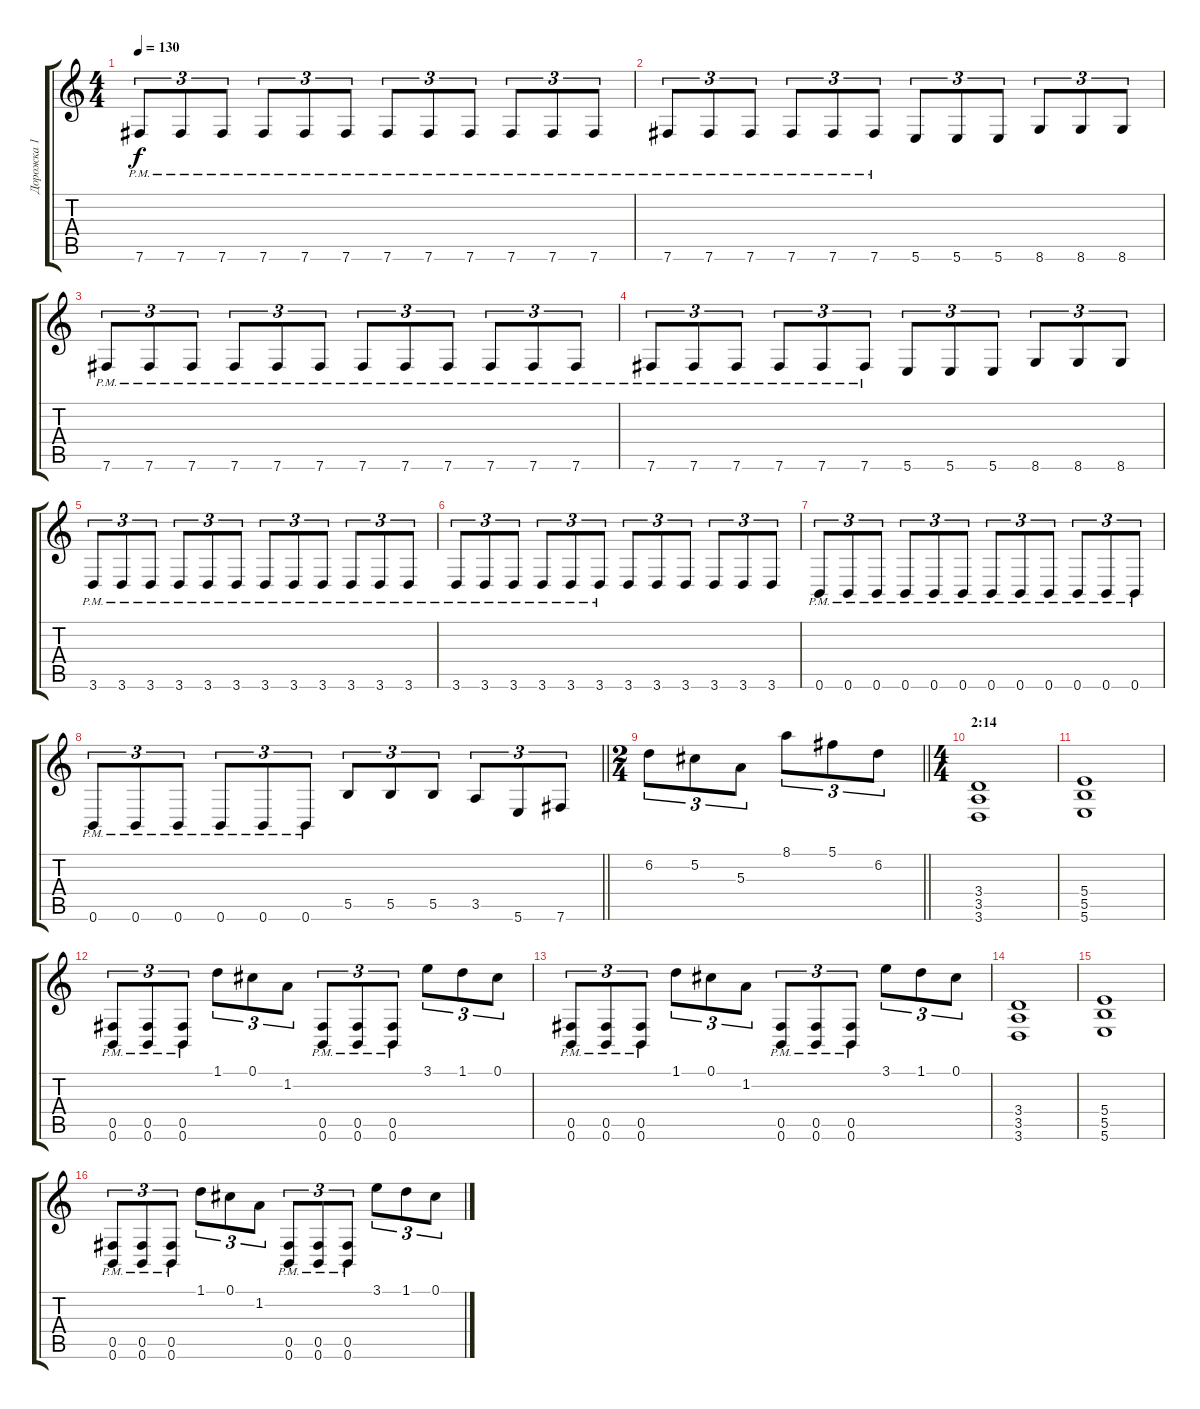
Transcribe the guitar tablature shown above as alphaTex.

\track ("Дорожка 1" "Дорожка 1") {instrument distortionguitar}
\staff {score tabs}
\tuning (Db4 Ab3 E3 B2 Gb2 B1) {hide}
\ts (4 4)
\tempo 130
\clef g2
\ks c
7.6{pm}.8{tu (3 2) dy f} 7.6{pm}.8{tu (3 2)} 7.6{pm}.8{tu (3 2)} 7.6{pm}.8{tu (3 2)} 7.6{pm}.8{tu (3 2)} 7.6{pm}.8{tu (3 2)} 7.6{pm}.8{tu (3 2)} 7.6{pm}.8{tu (3 2)} 7.6{pm}.8{tu (3 2)} 7.6{pm}.8{tu (3 2)} 7.6{pm}.8{tu (3 2)} 7.6{pm}.8{tu (3 2)} |
7.6{pm}.8{tu (3 2)} 7.6{pm}.8{tu (3 2)} 7.6{pm}.8{tu (3 2)} 7.6{pm}.8{tu (3 2)} 7.6{pm}.8{tu (3 2)} 7.6{pm}.8{tu (3 2)} 5.6.8{tu (3 2)} 5.6.8{tu (3 2)} 5.6.8{tu (3 2)} 8.6.8{tu (3 2)} 8.6.8{tu (3 2)} 8.6.8{tu (3 2)} |
7.6{pm}.8{tu (3 2)} 7.6{pm}.8{tu (3 2)} 7.6{pm}.8{tu (3 2)} 7.6{pm}.8{tu (3 2)} 7.6{pm}.8{tu (3 2)} 7.6{pm}.8{tu (3 2)} 7.6{pm}.8{tu (3 2)} 7.6{pm}.8{tu (3 2)} 7.6{pm}.8{tu (3 2)} 7.6{pm}.8{tu (3 2)} 7.6{pm}.8{tu (3 2)} 7.6{pm}.8{tu (3 2)} |
7.6{pm}.8{tu (3 2)} 7.6{pm}.8{tu (3 2)} 7.6{pm}.8{tu (3 2)} 7.6{pm}.8{tu (3 2)} 7.6{pm}.8{tu (3 2)} 7.6{pm}.8{tu (3 2)} 5.6.8{tu (3 2)} 5.6.8{tu (3 2)} 5.6.8{tu (3 2)} 8.6.8{tu (3 2)} 8.6.8{tu (3 2)} 8.6.8{tu (3 2)} |
3.6{pm}.8{tu (3 2)} 3.6{pm}.8{tu (3 2)} 3.6{pm}.8{tu (3 2)} 3.6{pm}.8{tu (3 2)} 3.6{pm}.8{tu (3 2)} 3.6{pm}.8{tu (3 2)} 3.6{pm}.8{tu (3 2)} 3.6{pm}.8{tu (3 2)} 3.6{pm}.8{tu (3 2)} 3.6{pm}.8{tu (3 2)} 3.6{pm}.8{tu (3 2)} 3.6{pm}.8{tu (3 2)} |
3.6{pm}.8{tu (3 2)} 3.6{pm}.8{tu (3 2)} 3.6{pm}.8{tu (3 2)} 3.6{pm}.8{tu (3 2)} 3.6{pm}.8{tu (3 2)} 3.6{pm}.8{tu (3 2)} 3.6.8{tu (3 2)} 3.6.8{tu (3 2)} 3.6.8{tu (3 2)} 3.6.8{tu (3 2)} 3.6.8{tu (3 2)} 3.6.8{tu (3 2)} |
0.6{pm}.8{tu (3 2)} 0.6{pm}.8{tu (3 2)} 0.6{pm}.8{tu (3 2)} 0.6{pm}.8{tu (3 2)} 0.6{pm}.8{tu (3 2)} 0.6{pm}.8{tu (3 2)} 0.6{pm}.8{tu (3 2)} 0.6{pm}.8{tu (3 2)} 0.6{pm}.8{tu (3 2)} 0.6{pm}.8{tu (3 2)} 0.6{pm}.8{tu (3 2)} 0.6{pm}.8{tu (3 2)} |
\barLineRight lightlight
0.6{pm}.8{tu (3 2)} 0.6{pm}.8{tu (3 2)} 0.6{pm}.8{tu (3 2)} 0.6{pm}.8{tu (3 2)} 0.6{pm}.8{tu (3 2)} 0.6{pm}.8{tu (3 2)} 5.5.8{tu (3 2)} 5.5.8{tu (3 2)} 5.5.8{tu (3 2)} 3.5.8{tu (3 2)} 5.6.8{tu (3 2)} 7.6.8{tu (3 2)} |
\ts (2 4)
\barLineRight lightlight
6.2.8{tu (3 2)} 5.2.8{tu (3 2)} 5.3.8{tu (3 2)} 8.1.8{tu (3 2)} 5.1.8{tu (3 2)} 6.2.8{tu (3 2)} |
\ts (4 4)
\section ("" "2:14")
(3.4 3.5 3.6).1 |
(5.4 5.5 5.6).1 |
(0.5{pm} 0.6{pm}).8{tu (3 2)} (0.5{pm} 0.6{pm}).8{tu (3 2)} (0.5{pm} 0.6{pm}).8{tu (3 2)} 1.1.8{tu (3 2)} 0.1.8{tu (3 2)} 1.2.8{tu (3 2)} (0.5{pm} 0.6{pm}).8{tu (3 2)} (0.5{pm} 0.6{pm}).8{tu (3 2)} (0.5{pm} 0.6{pm}).8{tu (3 2)} 3.1.8{tu (3 2)} 1.1.8{tu (3 2)} 0.1.8{tu (3 2)} |
(0.5{pm} 0.6{pm}).8{tu (3 2)} (0.5{pm} 0.6{pm}).8{tu (3 2)} (0.5{pm} 0.6{pm}).8{tu (3 2)} 1.1.8{tu (3 2)} 0.1.8{tu (3 2)} 1.2.8{tu (3 2)} (0.5{pm} 0.6{pm}).8{tu (3 2)} (0.5{pm} 0.6{pm}).8{tu (3 2)} (0.5{pm} 0.6{pm}).8{tu (3 2)} 3.1.8{tu (3 2)} 1.1.8{tu (3 2)} 0.1.8{tu (3 2)} |
(3.4 3.5 3.6).1 |
(5.4 5.5 5.6).1 |
(0.5{pm} 0.6{pm}).8{tu (3 2)} (0.5{pm} 0.6{pm}).8{tu (3 2)} (0.5{pm} 0.6{pm}).8{tu (3 2)} 1.1.8{tu (3 2)} 0.1.8{tu (3 2)} 1.2.8{tu (3 2)} (0.5{pm} 0.6{pm}).8{tu (3 2)} (0.5{pm} 0.6{pm}).8{tu (3 2)} (0.5{pm} 0.6{pm}).8{tu (3 2)} 3.1.8{tu (3 2)} 1.1.8{tu (3 2)} 0.1.8{tu (3 2)}
